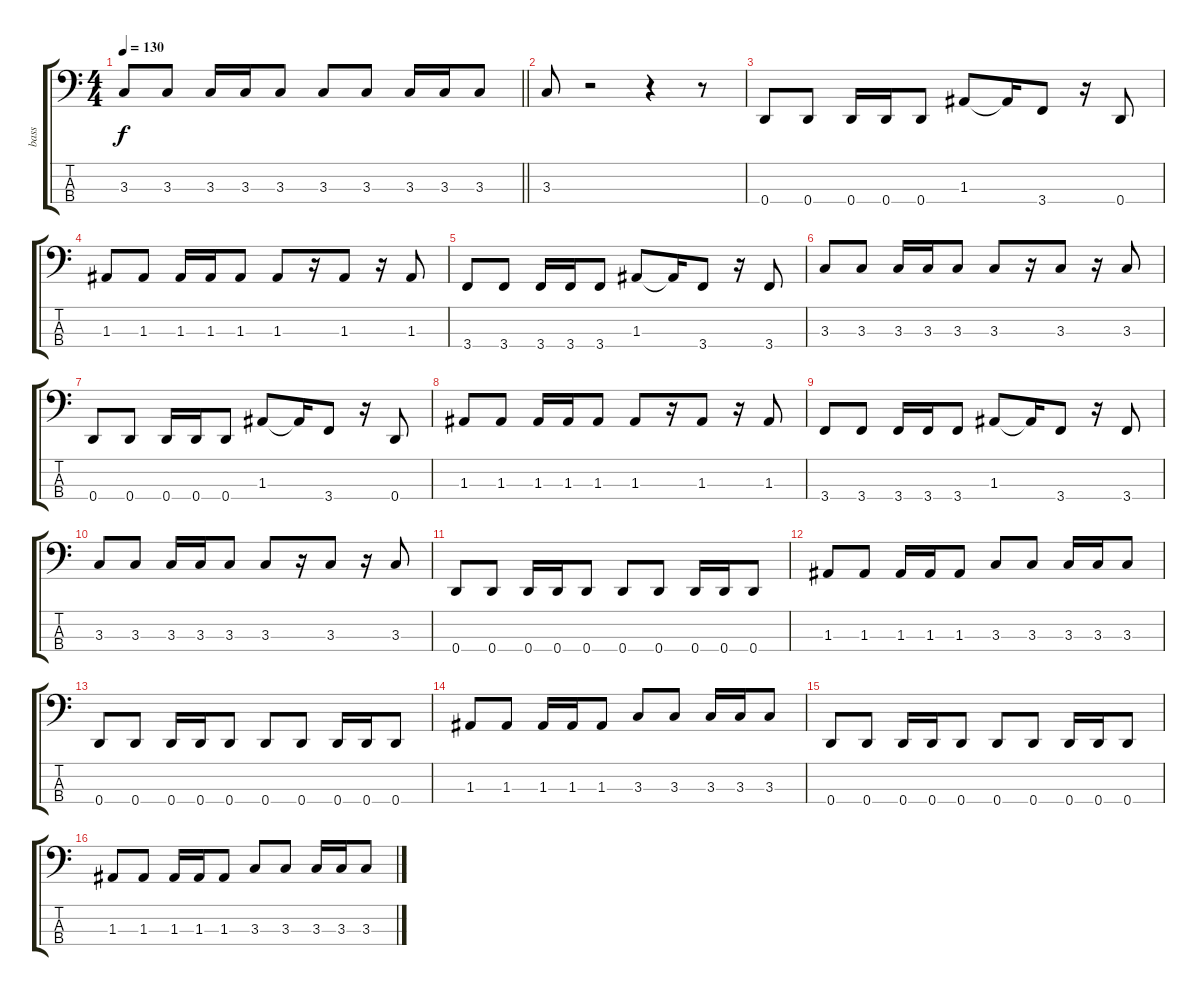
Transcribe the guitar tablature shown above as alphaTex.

\track ("bass" "bass") {instrument electricbassfinger}
\staff {score tabs}
\tuning (G2 D2 A1 D1) {hide}
\ts (4 4)
\tempo 130
\clef f4
\barLineRight lightlight
\ks c
3.3.8{dy f} 3.3.8 3.3.16 3.3.16 3.3.8 3.3.8 3.3.8 3.3.16 3.3.16 3.3.8 |
3.3.8 r.2 r.4 r.8 |
0.4.8 0.4.8 0.4.16 0.4.16 0.4.8 1.3.8 1.3{t}.16 3.4.8 r.16 0.4.8 |
1.3.8 1.3.8 1.3.16 1.3.16 1.3.8 1.3.8 r.16 1.3.8 r.16 1.3.8 |
3.4.8 3.4.8 3.4.16 3.4.16 3.4.8 1.3.8 1.3{t}.16 3.4.8 r.16 3.4.8 |
3.3.8 3.3.8 3.3.16 3.3.16 3.3.8 3.3.8 r.16 3.3.8 r.16 3.3.8 |
0.4.8 0.4.8 0.4.16 0.4.16 0.4.8 1.3.8 1.3{t}.16 3.4.8 r.16 0.4.8 |
1.3.8 1.3.8 1.3.16 1.3.16 1.3.8 1.3.8 r.16 1.3.8 r.16 1.3.8 |
3.4.8 3.4.8 3.4.16 3.4.16 3.4.8 1.3.8 1.3{t}.16 3.4.8 r.16 3.4.8 |
3.3.8 3.3.8 3.3.16 3.3.16 3.3.8 3.3.8 r.16 3.3.8 r.16 3.3.8 |
0.4.8 0.4.8 0.4.16 0.4.16 0.4.8 0.4.8 0.4.8 0.4.16 0.4.16 0.4.8 |
1.3.8 1.3.8 1.3.16 1.3.16 1.3.8 3.3.8 3.3.8 3.3.16 3.3.16 3.3.8 |
0.4.8 0.4.8 0.4.16 0.4.16 0.4.8 0.4.8 0.4.8 0.4.16 0.4.16 0.4.8 |
1.3.8 1.3.8 1.3.16 1.3.16 1.3.8 3.3.8 3.3.8 3.3.16 3.3.16 3.3.8 |
0.4.8 0.4.8 0.4.16 0.4.16 0.4.8 0.4.8 0.4.8 0.4.16 0.4.16 0.4.8 |
1.3.8 1.3.8 1.3.16 1.3.16 1.3.8 3.3.8 3.3.8 3.3.16 3.3.16 3.3.8
